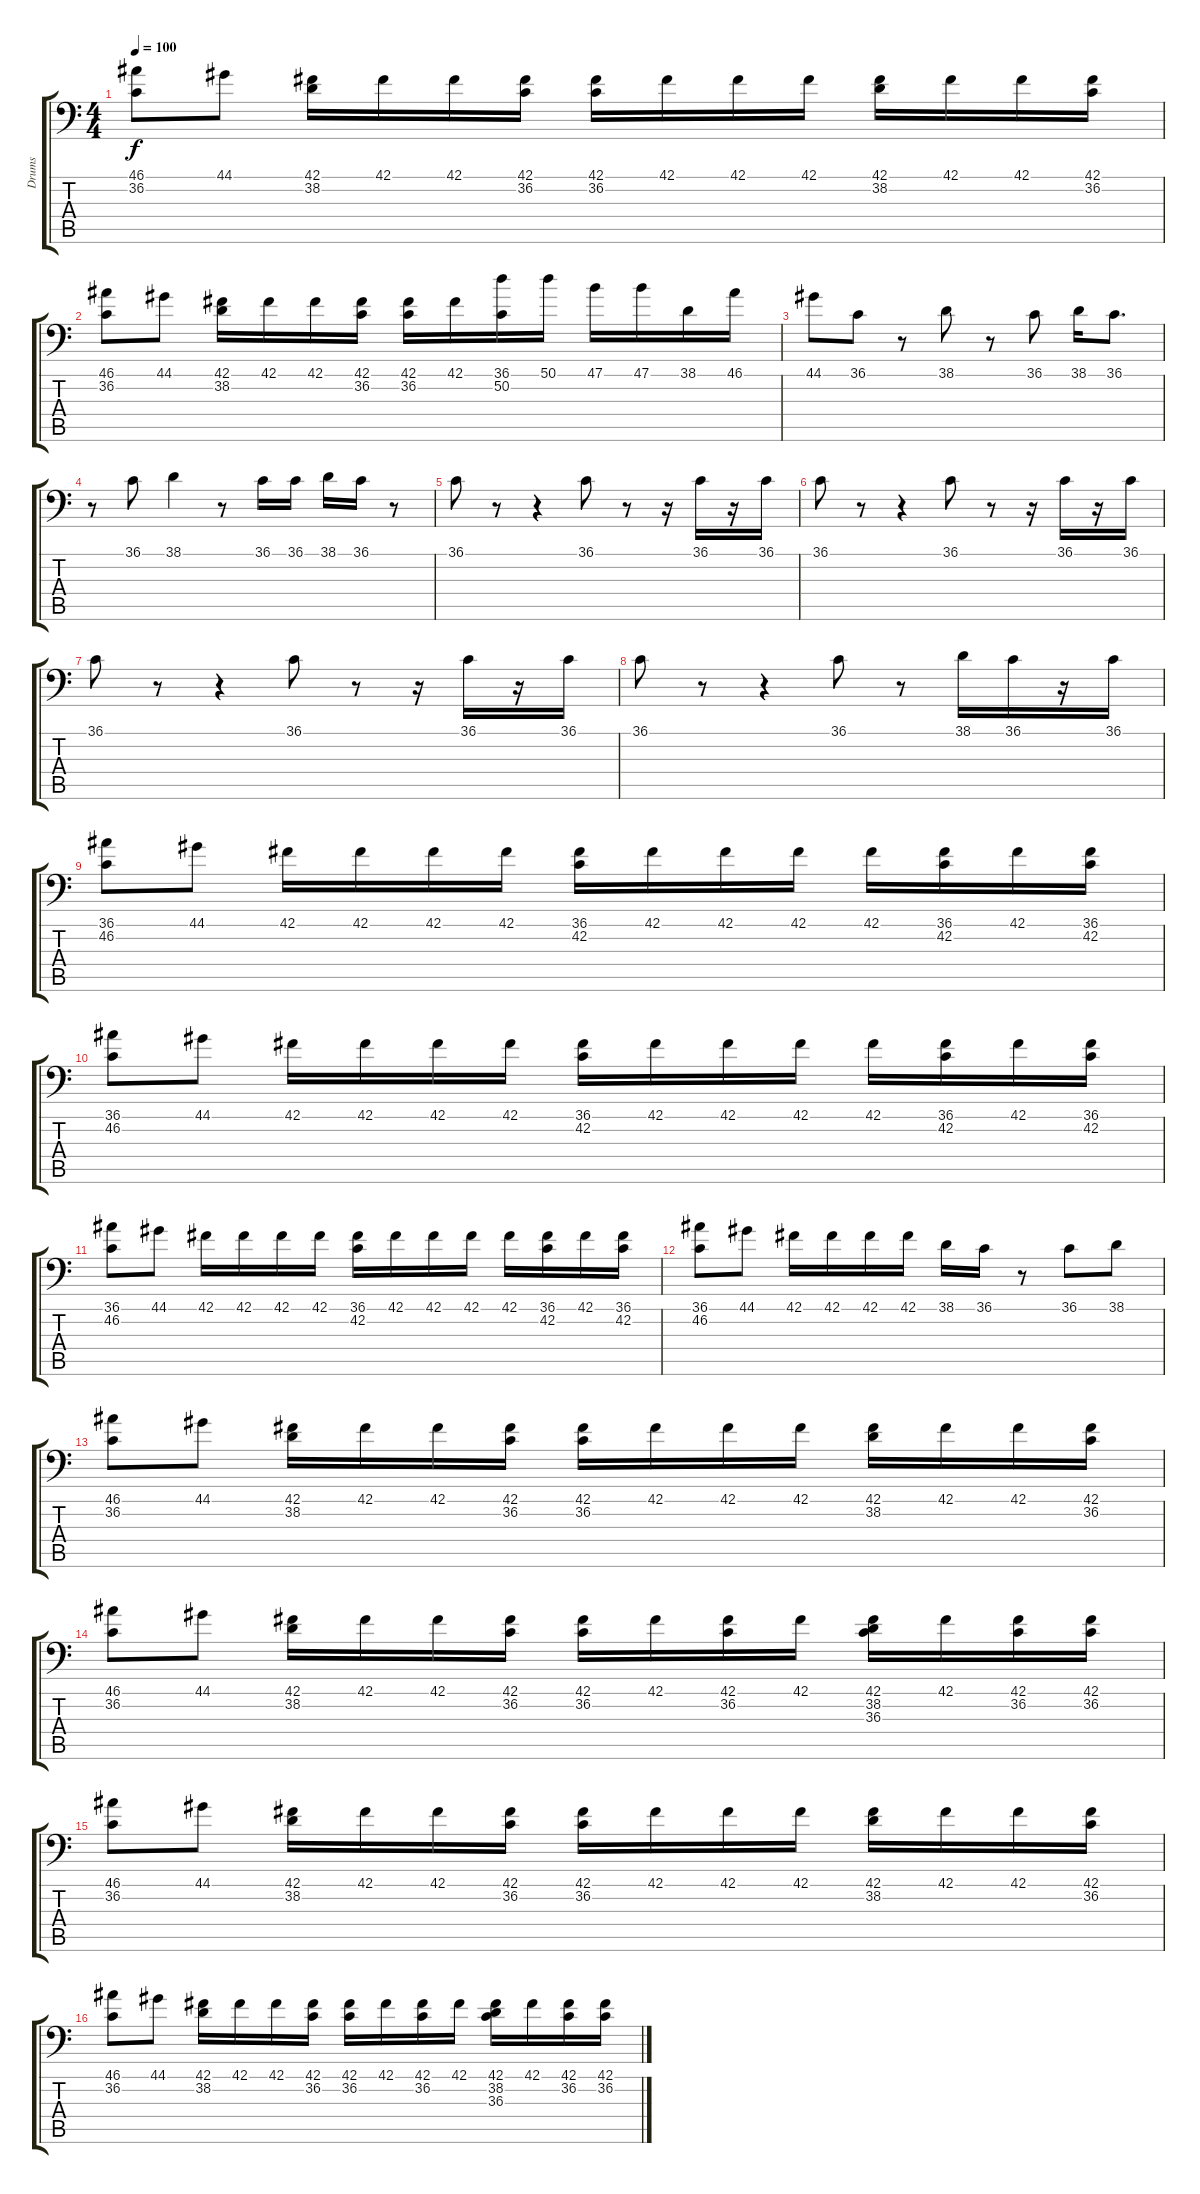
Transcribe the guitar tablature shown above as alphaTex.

\track ("Drums" "Drums") {instrument acousticgrandpiano}
\staff {score tabs}
\tuning (C-1 C-1 C-1 C-1 C-1 C-1) {hide}
\ts (4 4)
\tempo 100
\clef f4
\ks c
(46.1 36.2).8{dy f} 44.1.8 (42.1 38.2).16 42.1.16 42.1.16 (42.1 36.2).16 (42.1 36.2).16 42.1.16 42.1.16 42.1.16 (42.1 38.2).16 42.1.16 42.1.16 (42.1 36.2).16 |
(46.1 36.2).8 44.1.8 (42.1 38.2).16 42.1.16 42.1.16 (42.1 36.2).16 (42.1 36.2).16 42.1.16 (36.1 50.2).16 50.1.16 47.1.16 47.1.16 38.1.16 46.1.16 |
44.1.8 36.1.8 r.8 38.1.8 r.8 36.1.8 38.1.16 36.1.8{d} |
r.8 36.1.8 38.1.4 r.8 36.1.16 36.1.16 38.1.16 36.1.16 r.8 |
36.1.8 r.8 r.4 36.1.8 r.8 r.16 36.1.16 r.16 36.1.16 |
36.1.8 r.8 r.4 36.1.8 r.8 r.16 36.1.16 r.16 36.1.16 |
36.1.8 r.8 r.4 36.1.8 r.8 r.16 36.1.16 r.16 36.1.16 |
36.1.8 r.8 r.4 36.1.8 r.8 38.1.16 36.1.16 r.16 36.1.16 |
(36.1 46.2).8 44.1.8 42.1.16 42.1.16 42.1.16 42.1.16 (36.1 42.2).16 42.1.16 42.1.16 42.1.16 42.1.16 (36.1 42.2).16 42.1.16 (36.1 42.2).16 |
(36.1 46.2).8 44.1.8 42.1.16 42.1.16 42.1.16 42.1.16 (36.1 42.2).16 42.1.16 42.1.16 42.1.16 42.1.16 (36.1 42.2).16 42.1.16 (36.1 42.2).16 |
(36.1 46.2).8 44.1.8 42.1.16 42.1.16 42.1.16 42.1.16 (36.1 42.2).16 42.1.16 42.1.16 42.1.16 42.1.16 (36.1 42.2).16 42.1.16 (36.1 42.2).16 |
(36.1 46.2).8 44.1.8 42.1.16 42.1.16 42.1.16 42.1.16 38.1.16 36.1.16 r.8 36.1.8 38.1.8 |
(46.1 36.2).8 44.1.8 (42.1 38.2).16 42.1.16 42.1.16 (42.1 36.2).16 (42.1 36.2).16 42.1.16 42.1.16 42.1.16 (42.1 38.2).16 42.1.16 42.1.16 (42.1 36.2).16 |
(46.1 36.2).8 44.1.8 (42.1 38.2).16 42.1.16 42.1.16 (42.1 36.2).16 (42.1 36.2).16 42.1.16 (42.1 36.2).16 42.1.16 (42.1 38.2 36.3).16 42.1.16 (42.1 36.2).16 (42.1 36.2).16 |
(46.1 36.2).8 44.1.8 (42.1 38.2).16 42.1.16 42.1.16 (42.1 36.2).16 (42.1 36.2).16 42.1.16 42.1.16 42.1.16 (42.1 38.2).16 42.1.16 42.1.16 (42.1 36.2).16 |
(46.1 36.2).8 44.1.8 (42.1 38.2).16 42.1.16 42.1.16 (42.1 36.2).16 (42.1 36.2).16 42.1.16 (42.1 36.2).16 42.1.16 (42.1 38.2 36.3).16 42.1.16 (42.1 36.2).16 (42.1 36.2).16
